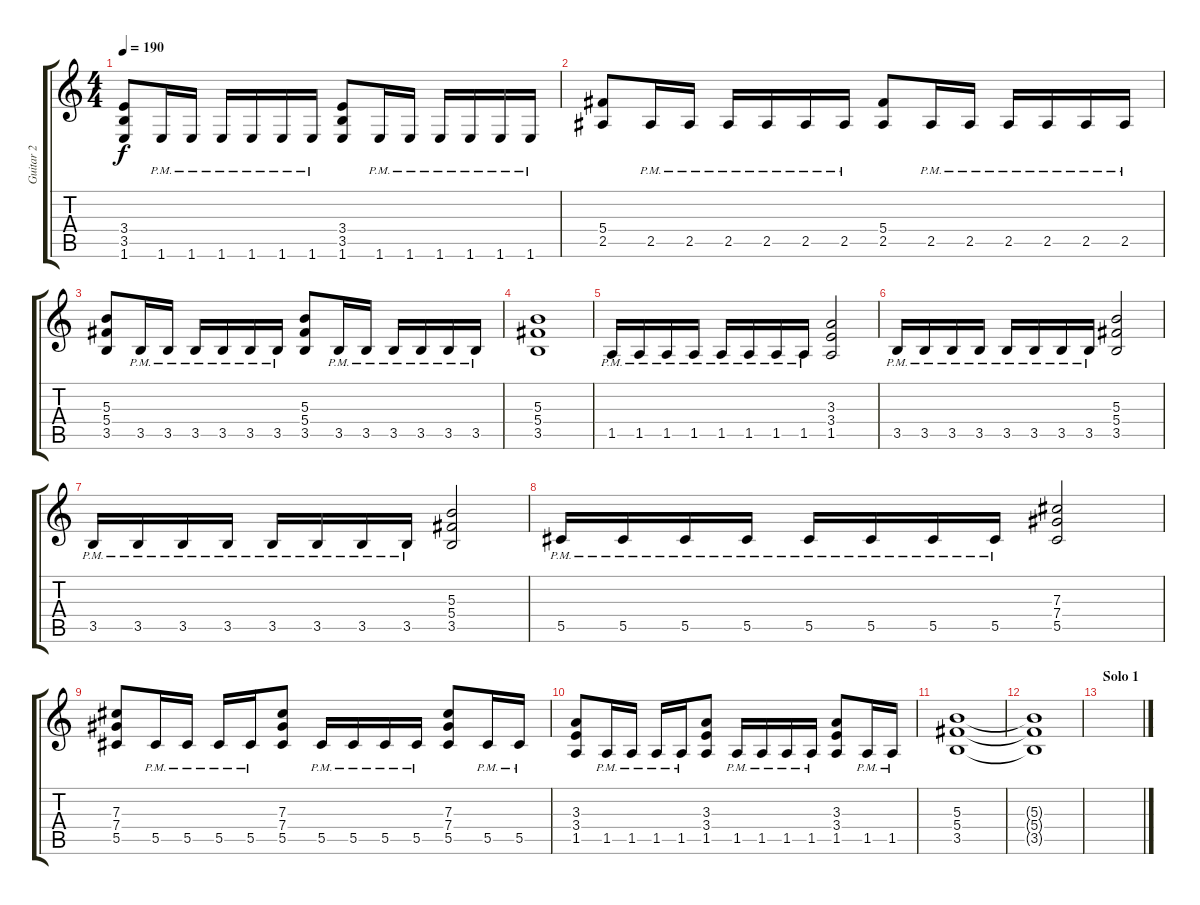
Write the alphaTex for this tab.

\track ("Guitar 2" "Guitar 2") {instrument distortionguitar}
\staff {score tabs}
\tuning (Eb4 Bb3 Gb3 Db3 Ab2 Eb2) {hide}
\ts (4 4)
\tempo 190
\clef g2
\ks c
(3.4 3.5 1.6).8{dy f} 1.6{pm}.16 1.6{pm}.16 1.6{pm}.16 1.6{pm}.16 1.6{pm}.16 1.6{pm}.16 (3.4 3.5 1.6).8 1.6{pm}.16 1.6{pm}.16 1.6{pm}.16 1.6{pm}.16 1.6{pm}.16 1.6{pm}.16 |
(5.4 2.5).8 2.5{pm}.16 2.5{pm}.16 2.5{pm}.16 2.5{pm}.16 2.5{pm}.16 2.5{pm}.16 (5.4 2.5).8 2.5{pm}.16 2.5{pm}.16 2.5{pm}.16 2.5{pm}.16 2.5{pm}.16 2.5{pm}.16 |
(5.3 5.4 3.5).8 3.5{pm}.16 3.5{pm}.16 3.5{pm}.16 3.5{pm}.16 3.5{pm}.16 3.5{pm}.16 (5.3 5.4 3.5).8 3.5{pm}.16 3.5{pm}.16 3.5{pm}.16 3.5{pm}.16 3.5{pm}.16 3.5{pm}.16 |
(5.3 5.4 3.5).1 |
1.5{pm}.16 1.5{pm}.16 1.5{pm}.16 1.5{pm}.16 1.5{pm}.16 1.5{pm}.16 1.5{pm}.16 1.5{pm}.16 (3.3 3.4 1.5).2 |
3.5{pm}.16 3.5{pm}.16 3.5{pm}.16 3.5{pm}.16 3.5{pm}.16 3.5{pm}.16 3.5{pm}.16 3.5{pm}.16 (5.3 5.4 3.5).2 |
3.5{pm}.16 3.5{pm}.16 3.5{pm}.16 3.5{pm}.16 3.5{pm}.16 3.5{pm}.16 3.5{pm}.16 3.5{pm}.16 (5.3 5.4 3.5).2 |
5.5{pm}.16 5.5{pm}.16 5.5{pm}.16 5.5{pm}.16 5.5{pm}.16 5.5{pm}.16 5.5{pm}.16 5.5{pm}.16 (7.3 7.4 5.5).2 |
(7.3 7.4 5.5).8 5.5{pm}.16 5.5{pm}.16 5.5{pm}.16 5.5{pm}.16 (7.3 7.4 5.5).8 5.5{pm}.16 5.5{pm}.16 5.5{pm}.16 5.5{pm}.16 (7.3 7.4 5.5).8 5.5{pm}.16 5.5{pm}.16 |
(3.3 3.4 1.5).8 1.5{pm}.16 1.5{pm}.16 1.5{pm}.16 1.5{pm}.16 (3.3 3.4 1.5).8 1.5{pm}.16 1.5{pm}.16 1.5{pm}.16 1.5{pm}.16 (3.3 3.4 1.5).8 1.5{pm}.16 1.5{pm}.16 |
(5.3 5.4 3.5).1 |
(5.3{t} 5.4{t} 3.5{t}).1 |
\section ("" "Solo 1")
